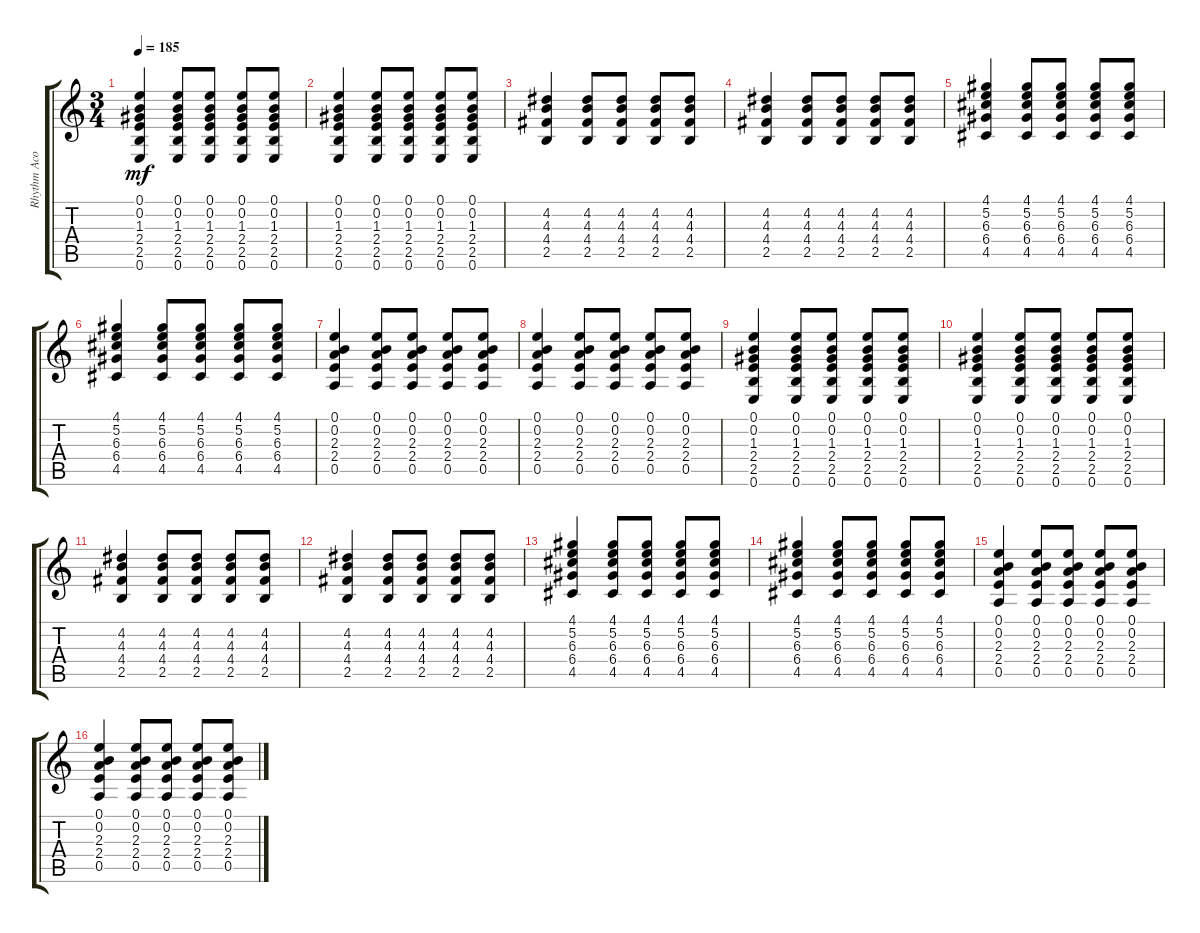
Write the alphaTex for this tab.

\track ("Rhythm Acoustic" "Rhythm Aco") {instrument acousticguitarsteel}
\staff {score tabs}
\tuning (E4 B3 G3 D3 A2 E2) {hide}
\ts (3 4)
\tempo 185
\clef g2
\ks c
(0.1 0.2 1.3 2.4 2.5 0.6).4{dy mf} (0.1 0.2 1.3 2.4 2.5 0.6).8 (0.1 0.2 1.3 2.4 2.5 0.6).8 (0.1 0.2 1.3 2.4 2.5 0.6).8 (0.1 0.2 1.3 2.4 2.5 0.6).8 |
(0.1 0.2 1.3 2.4 2.5 0.6).4 (0.1 0.2 1.3 2.4 2.5 0.6).8 (0.1 0.2 1.3 2.4 2.5 0.6).8 (0.1 0.2 1.3 2.4 2.5 0.6).8 (0.1 0.2 1.3 2.4 2.5 0.6).8 |
(4.2 4.3 4.4 2.5).4 (4.2 4.3 4.4 2.5).8 (4.2 4.3 4.4 2.5).8 (4.2 4.3 4.4 2.5).8 (4.2 4.3 4.4 2.5).8 |
(4.2 4.3 4.4 2.5).4 (4.2 4.3 4.4 2.5).8 (4.2 4.3 4.4 2.5).8 (4.2 4.3 4.4 2.5).8 (4.2 4.3 4.4 2.5).8 |
(4.1 5.2 6.3 6.4 4.5).4 (4.1 5.2 6.3 6.4 4.5).8 (4.1 5.2 6.3 6.4 4.5).8 (4.1 5.2 6.3 6.4 4.5).8 (4.1 5.2 6.3 6.4 4.5).8 |
(4.1 5.2 6.3 6.4 4.5).4 (4.1 5.2 6.3 6.4 4.5).8 (4.1 5.2 6.3 6.4 4.5).8 (4.1 5.2 6.3 6.4 4.5).8 (4.1 5.2 6.3 6.4 4.5).8 |
(0.1 0.2 2.3 2.4 0.5).4 (0.1 0.2 2.3 2.4 0.5).8 (0.1 0.2 2.3 2.4 0.5).8 (0.1 0.2 2.3 2.4 0.5).8 (0.1 0.2 2.3 2.4 0.5).8 |
(0.1 0.2 2.3 2.4 0.5).4 (0.1 0.2 2.3 2.4 0.5).8 (0.1 0.2 2.3 2.4 0.5).8 (0.1 0.2 2.3 2.4 0.5).8 (0.1 0.2 2.3 2.4 0.5).8 |
(0.1 0.2 1.3 2.4 2.5 0.6).4 (0.1 0.2 1.3 2.4 2.5 0.6).8 (0.1 0.2 1.3 2.4 2.5 0.6).8 (0.1 0.2 1.3 2.4 2.5 0.6).8 (0.1 0.2 1.3 2.4 2.5 0.6).8 |
(0.1 0.2 1.3 2.4 2.5 0.6).4 (0.1 0.2 1.3 2.4 2.5 0.6).8 (0.1 0.2 1.3 2.4 2.5 0.6).8 (0.1 0.2 1.3 2.4 2.5 0.6).8 (0.1 0.2 1.3 2.4 2.5 0.6).8 |
(4.2 4.3 4.4 2.5).4 (4.2 4.3 4.4 2.5).8 (4.2 4.3 4.4 2.5).8 (4.2 4.3 4.4 2.5).8 (4.2 4.3 4.4 2.5).8 |
(4.2 4.3 4.4 2.5).4 (4.2 4.3 4.4 2.5).8 (4.2 4.3 4.4 2.5).8 (4.2 4.3 4.4 2.5).8 (4.2 4.3 4.4 2.5).8 |
(4.1 5.2 6.3 6.4 4.5).4 (4.1 5.2 6.3 6.4 4.5).8 (4.1 5.2 6.3 6.4 4.5).8 (4.1 5.2 6.3 6.4 4.5).8 (4.1 5.2 6.3 6.4 4.5).8 |
(4.1 5.2 6.3 6.4 4.5).4 (4.1 5.2 6.3 6.4 4.5).8 (4.1 5.2 6.3 6.4 4.5).8 (4.1 5.2 6.3 6.4 4.5).8 (4.1 5.2 6.3 6.4 4.5).8 |
(0.1 0.2 2.3 2.4 0.5).4 (0.1 0.2 2.3 2.4 0.5).8 (0.1 0.2 2.3 2.4 0.5).8 (0.1 0.2 2.3 2.4 0.5).8 (0.1 0.2 2.3 2.4 0.5).8 |
(0.1 0.2 2.3 2.4 0.5).4 (0.1 0.2 2.3 2.4 0.5).8 (0.1 0.2 2.3 2.4 0.5).8 (0.1 0.2 2.3 2.4 0.5).8 (0.1 0.2 2.3 2.4 0.5).8
